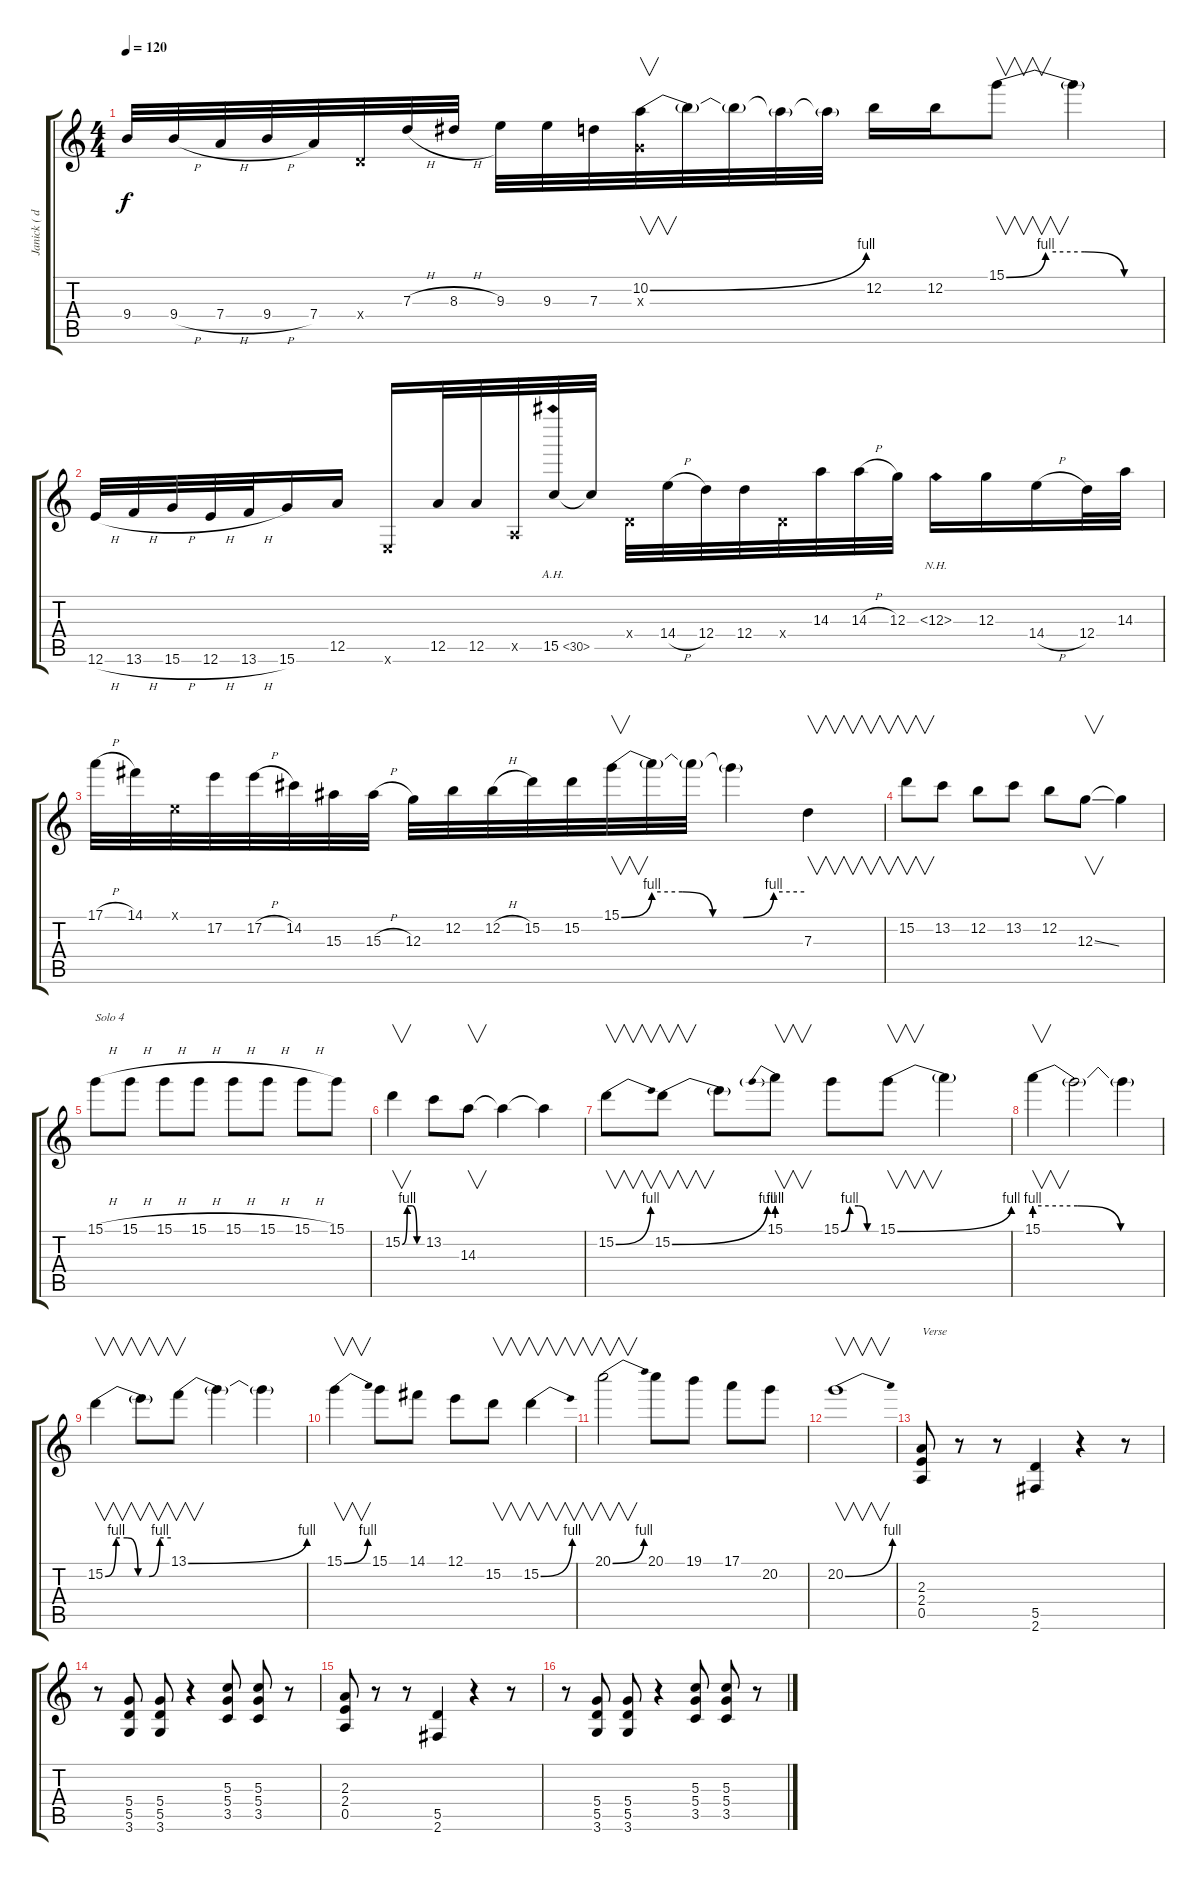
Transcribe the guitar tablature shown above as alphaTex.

\track ("Janick ( distortion )" "Janick ( d") {instrument distortionguitar}
\staff {score tabs}
\tuning (E4 B3 G3 D3 A2 E2) {hide}
\ts (4 4)
\tempo 120
\clef g2
\ks c
9.4.32{dy f} 9.4{h}.32 7.4{h}.32 9.4{h}.32 7.4.32 0.4{x}.32 7.3{h}.32 8.3{h}.32 9.3.32 9.3.32 7.3.32 (10.2{be (bend 0 0 60 4)} 0.3{x}).32{v} 10.2{t}.32 10.2{t}.32 10.2{t}.32 10.2{t}.32 12.2.16 12.2.16 15.1{be (custom 0 0 15 4 30 4 45 0 60 0)}.8{v} 15.1{t}.4 |
12.6{h}.32 13.6{h}.32 15.6{h}.32 12.6{h}.32 13.6{h}.32 15.6.16 12.5.16 0.6{x}.16 12.5.32 12.5.32 0.5{x}.32 15.5{ah 15}.32 15.5{t}.32 0.4{x}.32 14.4{h}.32 12.4.32 12.4.32 0.4{x}.32 14.3.32 14.3{h}.32 12.3.32 12.3{nh}.16 12.3.16 14.4{h}.16 12.4.32 14.3.32 |
17.1{h}.32 14.1.32 0.1{x}.32 17.2.32 17.2{h}.32 14.2.32 15.3.32 15.3{h}.32 12.3.32 12.2.32 12.2{h}.32 15.2.32 15.2.32 15.1{be (custom 0 0 10 4 20 4 30 0 40 0 50 4 60 4)}.32{v} 15.1{t}.32 15.1{t}.32 15.1{t}.4 7.3.4{v} |
15.2.8{v} 13.2.8 12.2.8 13.2.8 12.2.8 12.3{ss}.8{v} 12.3{t}.4 |
15.1{h}.8{txt "Solo 4"} 15.1{h}.8 15.1{h}.8 15.1{h}.8 15.1{h}.8 15.1{h}.8 15.1{h}.8 15.1.8 |
15.2{be (custom 0 0 15 4 30 4 45 0 60 0)}.4{v} 13.2.8 14.3.8{v} 14.3{t}.4 14.3{t}.4 |
15.2{be (bend 0 0 60 4)}.8{v} 15.2{be (bend 0 0 60 4)}.8{v} 15.2{t}.8 15.1{be (prebend 0 4 60 4)}.8{v} 15.1{be (custom 0 0 15 4 30 4 45 0 60 0)}.8 15.1{be (bend 0 0 60 4)}.8{v} 15.1{t}.4 |
15.1{be (custom 0 4 20 4 40 0 60 0)}.4{v} 15.1{t}.2 15.1{t}.4 |
15.2{be (custom 0 0 10 4 20 4 30 0 40 0 50 4 60 4)}.4{v} 15.2{t}.8{v} 13.1{be (bend 0 0 60 4)}.8{v} 13.1{t}.4 13.1{t}.4 |
15.1{be (bend 0 0 60 4)}.4{v} 15.1.8 14.1.8 12.1.8 15.2.8{v} 15.2{be (bend 0 0 60 4)}.4{v} |
20.1{be (bend 0 0 60 4)}.2{v} 20.1.8 19.1.8 17.1.8 20.2.8 |
20.2{be (bend 0 0 60 4)}.1{v} |
(2.3 2.4 0.5).8{txt "Verse" volume 14} r.8 r.8 (5.5 2.6).4 r.4 r.8 |
r.8 (5.4 5.5 3.6).8 (5.4 5.5 3.6).8 r.4 (5.3 5.4 3.5).8 (5.3 5.4 3.5).8 r.8 |
(2.3 2.4 0.5).8 r.8 r.8 (5.5 2.6).4 r.4 r.8 |
r.8 (5.4 5.5 3.6).8 (5.4 5.5 3.6).8 r.4 (5.3 5.4 3.5).8 (5.3 5.4 3.5).8 r.8
